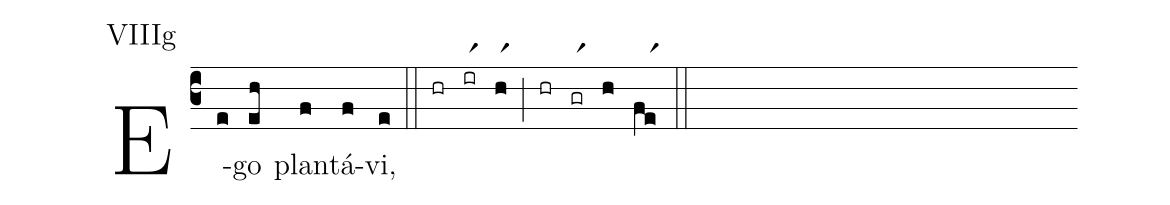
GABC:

annotation: VIIIg;
%%
(c3) E(e)go(eh) plan(f)tá(f)vi,(e) (::) (hr)(irr1)(hr1)(;)(hr)(grr1)(h)(fer1)(::)
